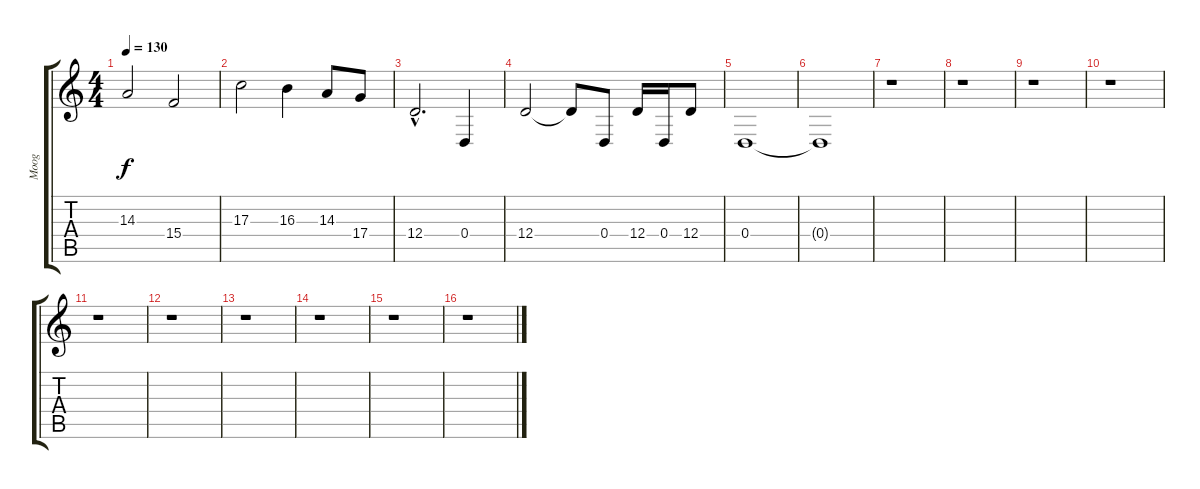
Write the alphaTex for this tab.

\track ("Moog" "Moog") {instrument pad3polysynth}
\staff {score tabs}
\tuning (E4 B3 G3 D3 A2 E2) {hide}
\ts (4 4)
\tempo 130
\clef g2
\ks c
14.3.2{dy f} 15.4.2 |
17.3.2 16.3.4 14.3.8 17.4.8 |
12.4{hac}.2{d} 0.4.4 |
12.4.2 12.4{t}.8 0.4.8 12.4.16 0.4.16 12.4.8 |
0.4.1 |
0.4{t}.1 |
r.1 |
r.1 |
r.1 |
r.1 |
r.1 |
r.1 |
r.1 |
r.1 |
r.1 |
r.1
